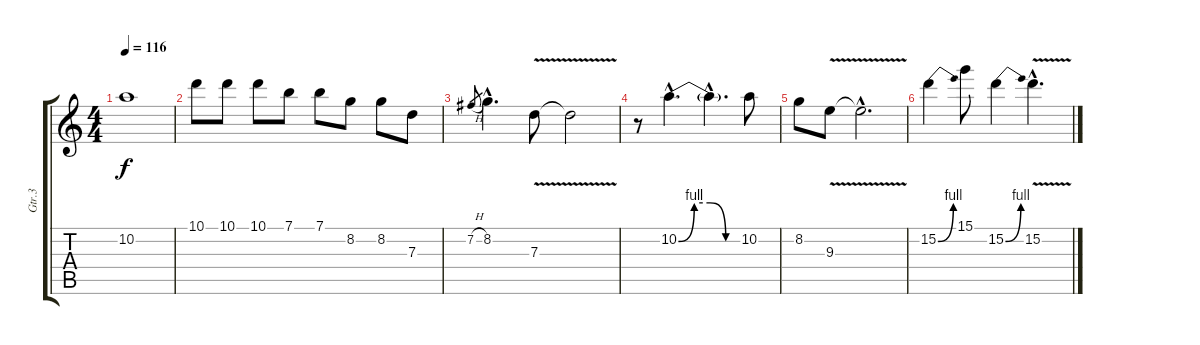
\track ("Gtr.3" "Gtr.3") {instrument distortionguitar}
\staff {score tabs}
\tuning (E4 B3 G3 D3 A2 E2) {hide}
\ts (4 4)
\tempo 116
\clef g2
\ks c
10.2{t}.1{dy f} |
10.1.8 10.1.8 10.1.8 7.1.8 7.1.8 8.2.8 8.2.8 7.3.8 |
7.2{h}.8{gr} 8.2{hac}.4{d} 7.3{v}.8 7.3{t}.2 |
r.8 10.2{be (custom 0 0 15 4 30 4 45 0 60 0) hac}.4{d} 10.2{hac t}.4{d} 10.2.8 |
8.2.8 9.3{v}.8 9.3{hac t}.2{d} |
15.2{be (bend 0 0 60 4)}.4 15.1.8 15.2{be (bend 0 0 60 4)}.4 15.2{v hac}.4{d}
